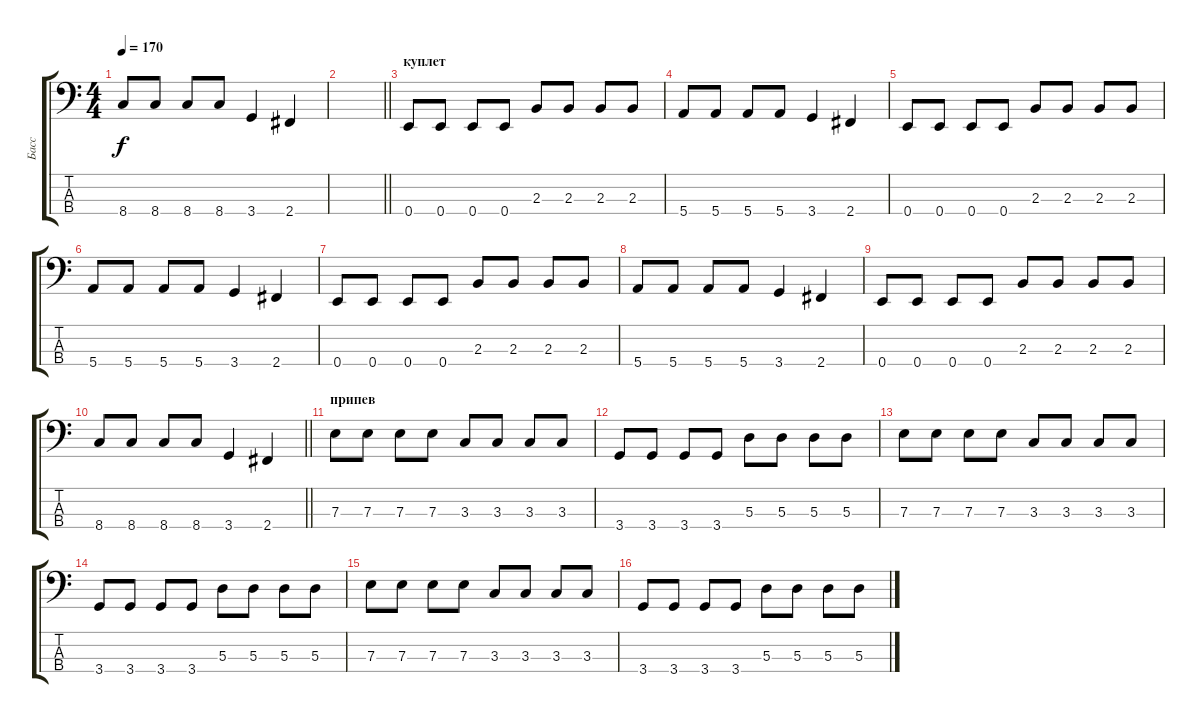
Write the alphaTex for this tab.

\track ("Басс" "Басс") {instrument electricbassfinger}
\staff {score tabs}
\tuning (G2 D2 A1 E1) {hide}
\ts (4 4)
\tempo 170
\clef f4
\ks c
8.4.8{dy f} 8.4.8 8.4.8 8.4.8 3.4.4 2.4.4 |
\barLineRight lightlight
|
\section ("" "куплет")
0.4.8 0.4.8 0.4.8 0.4.8 2.3.8 2.3.8 2.3.8 2.3.8 |
5.4.8 5.4.8 5.4.8 5.4.8 3.4.4 2.4.4 |
0.4.8 0.4.8 0.4.8 0.4.8 2.3.8 2.3.8 2.3.8 2.3.8 |
5.4.8 5.4.8 5.4.8 5.4.8 3.4.4 2.4.4 |
0.4.8 0.4.8 0.4.8 0.4.8 2.3.8 2.3.8 2.3.8 2.3.8 |
5.4.8 5.4.8 5.4.8 5.4.8 3.4.4 2.4.4 |
0.4.8 0.4.8 0.4.8 0.4.8 2.3.8 2.3.8 2.3.8 2.3.8 |
\barLineRight lightlight
8.4.8 8.4.8 8.4.8 8.4.8 3.4.4 2.4.4 |
\section ("" "припев")
7.3.8 7.3.8 7.3.8 7.3.8 3.3.8 3.3.8 3.3.8 3.3.8 |
3.4.8 3.4.8 3.4.8 3.4.8 5.3.8 5.3.8 5.3.8 5.3.8 |
7.3.8 7.3.8 7.3.8 7.3.8 3.3.8 3.3.8 3.3.8 3.3.8 |
3.4.8 3.4.8 3.4.8 3.4.8 5.3.8 5.3.8 5.3.8 5.3.8 |
7.3.8 7.3.8 7.3.8 7.3.8 3.3.8 3.3.8 3.3.8 3.3.8 |
3.4.8 3.4.8 3.4.8 3.4.8 5.3.8 5.3.8 5.3.8 5.3.8
